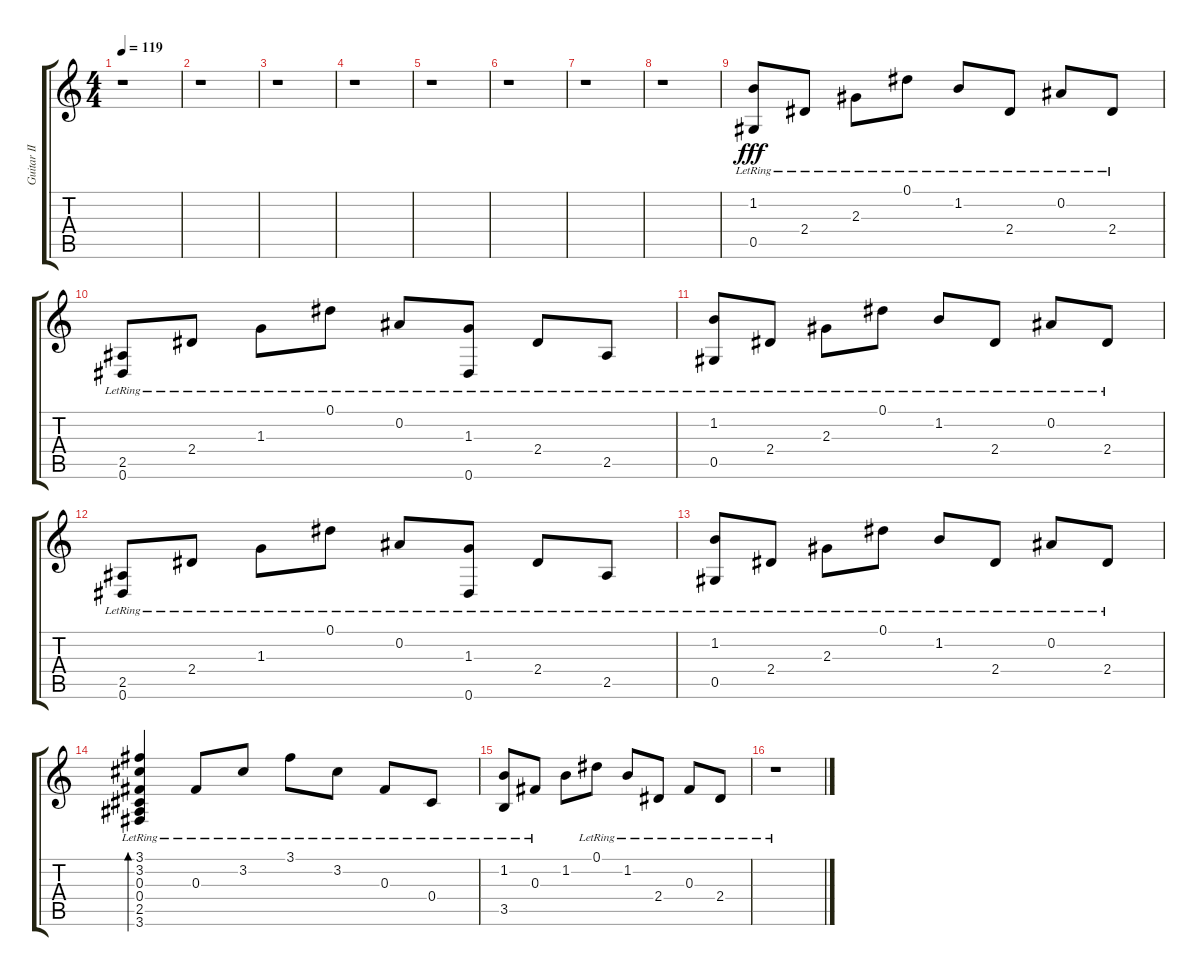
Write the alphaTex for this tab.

\track ("Guitar II" "Guitar II") {instrument overdrivenguitar}
\staff {score tabs}
\tuning (Eb4 Bb3 Gb3 Db3 Ab2 Eb2) {hide}
\ts (4 4)
\tempo 119
\clef g2
\ks c
r.1{dy ff} |
r.1 |
r.1 |
r.1 |
r.1 |
r.1 |
r.1 |
r.1 |
(1.2{lr} 0.5{lr}).8{dy fff instrument electricguitarjazz} 2.4{lr}.8 2.3{lr}.8 0.1{lr}.8 1.2{lr}.8 2.4{lr}.8 0.2{lr}.8 2.4{lr}.8 |
(2.5{lr} 0.6{lr}).8{instrument electricguitarjazz} 2.4{lr}.8 1.3{lr}.8 0.1{lr}.8 0.2{lr}.8 (1.3{lr} 0.6{lr}).8 2.4{lr}.8 2.5{lr}.8 |
(1.2{lr} 0.5{lr}).8{instrument electricguitarjazz} 2.4{lr}.8 2.3{lr}.8 0.1{lr}.8 1.2{lr}.8 2.4{lr}.8 0.2{lr}.8 2.4{lr}.8 |
(2.5{lr} 0.6{lr}).8{instrument electricguitarjazz} 2.4{lr}.8 1.3{lr}.8 0.1{lr}.8 0.2{lr}.8 (1.3{lr} 0.6{lr}).8 2.4{lr}.8 2.5{lr}.8 |
(1.2{lr} 0.5{lr}).8{instrument electricguitarjazz} 2.4{lr}.8 2.3{lr}.8 0.1{lr}.8 1.2{lr}.8 2.4{lr}.8 0.2{lr}.8 2.4{lr}.8 |
(3.1{lr} 3.2{lr} 0.3{lr} 0.4{lr} 2.5{lr} 3.6{lr}).4{bd 240 instrument electricguitarjazz} 0.3{lr}.8 3.2{lr}.8 3.1{lr}.8 3.2{lr}.8 0.3{lr}.8 0.4{lr}.8 |
(1.2{lr} 3.5{lr}).8{instrument electricguitarjazz} 0.3{lr}.8 1.2.8 0.1{lr}.8 1.2{lr}.8 2.4{lr}.8 0.3{lr}.8 2.4{lr}.8 |
r.1
